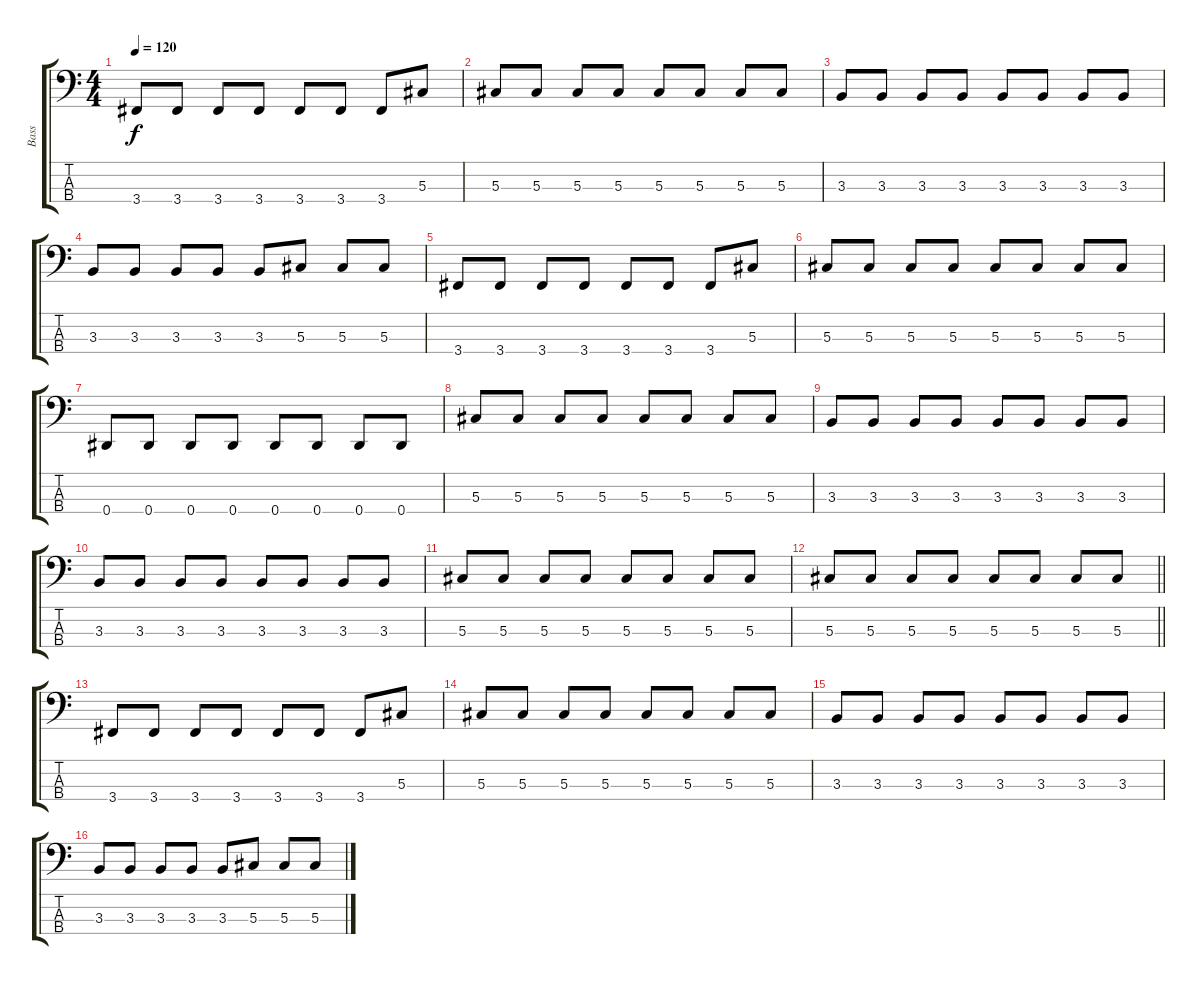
\track ("Bass" "Bass") {instrument electricbassfinger}
\staff {score tabs}
\tuning (Gb2 Db2 Ab1 Eb1) {hide}
\ts (4 4)
\tempo 120
\clef f4
\ks c
3.4.8{dy f} 3.4.8 3.4.8 3.4.8 3.4.8 3.4.8 3.4.8 5.3.8 |
5.3.8 5.3.8 5.3.8 5.3.8 5.3.8 5.3.8 5.3.8 5.3.8 |
3.3.8 3.3.8 3.3.8 3.3.8 3.3.8 3.3.8 3.3.8 3.3.8 |
3.3.8 3.3.8 3.3.8 3.3.8 3.3.8 5.3.8 5.3.8 5.3.8 |
3.4.8 3.4.8 3.4.8 3.4.8 3.4.8 3.4.8 3.4.8 5.3.8 |
5.3.8 5.3.8 5.3.8 5.3.8 5.3.8 5.3.8 5.3.8 5.3.8 |
0.4.8 0.4.8 0.4.8 0.4.8 0.4.8 0.4.8 0.4.8 0.4.8 |
5.3.8 5.3.8 5.3.8 5.3.8 5.3.8 5.3.8 5.3.8 5.3.8 |
3.3.8 3.3.8 3.3.8 3.3.8 3.3.8 3.3.8 3.3.8 3.3.8 |
3.3.8 3.3.8 3.3.8 3.3.8 3.3.8 3.3.8 3.3.8 3.3.8 |
5.3.8 5.3.8 5.3.8 5.3.8 5.3.8 5.3.8 5.3.8 5.3.8 |
\barLineRight lightlight
5.3.8 5.3.8 5.3.8 5.3.8 5.3.8 5.3.8 5.3.8 5.3.8 |
\section ("" "")
3.4.8 3.4.8 3.4.8 3.4.8 3.4.8 3.4.8 3.4.8 5.3.8 |
5.3.8 5.3.8 5.3.8 5.3.8 5.3.8 5.3.8 5.3.8 5.3.8 |
3.3.8 3.3.8 3.3.8 3.3.8 3.3.8 3.3.8 3.3.8 3.3.8 |
3.3.8 3.3.8 3.3.8 3.3.8 3.3.8 5.3.8 5.3.8 5.3.8
